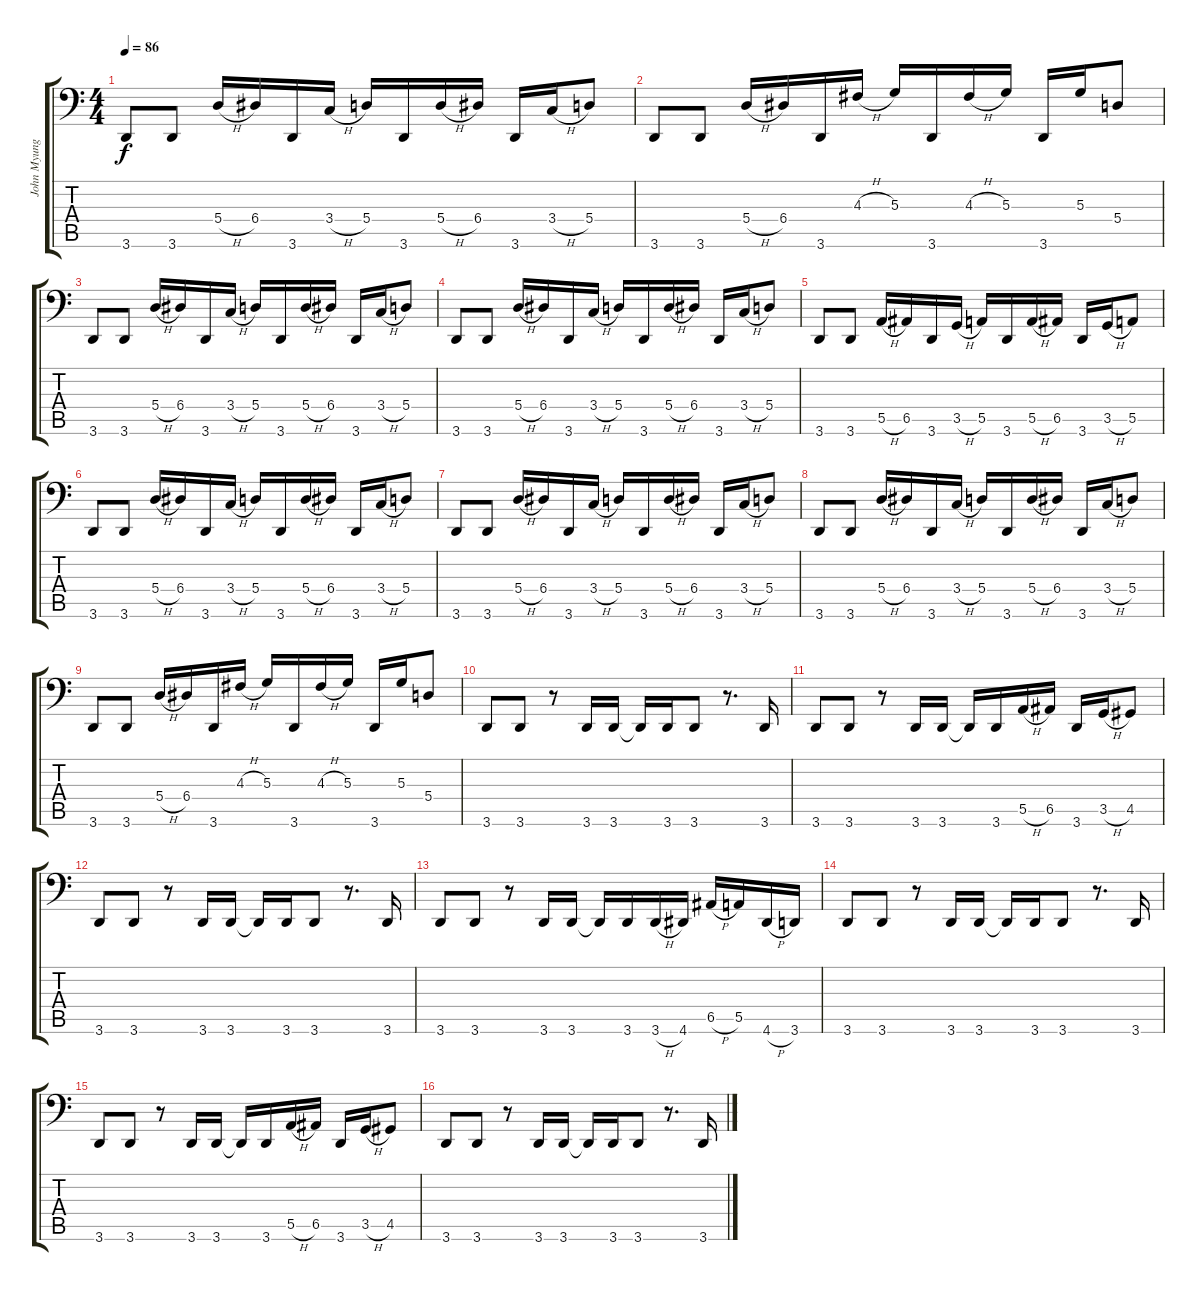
\track ("John Myung - 6 Strings Bass" "John Myung") {instrument electricbassfinger}
\staff {score tabs}
\tuning (C3 G2 D2 A1 E1 B0) {hide}
\ts (4 4)
\tempo 86
\clef f4
\ks c
3.6.8{dy f} 3.6.8 5.4{h}.16 6.4.16 3.6.16 3.4{h}.16 5.4.16 3.6.16 5.4{h}.16 6.4.16 3.6.16 3.4{h}.16 5.4.8 |
3.6.8 3.6.8 5.4{h}.16 6.4.16 3.6.16 4.3{h}.16 5.3.16 3.6.16 4.3{h}.16 5.3.16 3.6.16 5.3.16 5.4.8 |
3.6.8 3.6.8 5.4{h}.16 6.4.16 3.6.16 3.4{h}.16 5.4.16 3.6.16 5.4{h}.16 6.4.16 3.6.16 3.4{h}.16 5.4.8 |
3.6.8 3.6.8 5.4{h}.16 6.4.16 3.6.16 3.4{h}.16 5.4.16 3.6.16 5.4{h}.16 6.4.16 3.6.16 3.4{h}.16 5.4.8 |
3.6.8 3.6.8 5.5{h}.16 6.5.16 3.6.16 3.5{h}.16 5.5.16 3.6.16 5.5{h}.16 6.5.16 3.6.16 3.5{h}.16 5.5.8 |
3.6.8 3.6.8 5.4{h}.16 6.4.16 3.6.16 3.4{h}.16 5.4.16 3.6.16 5.4{h}.16 6.4.16 3.6.16 3.4{h}.16 5.4.8 |
3.6.8 3.6.8 5.4{h}.16 6.4.16 3.6.16 3.4{h}.16 5.4.16 3.6.16 5.4{h}.16 6.4.16 3.6.16 3.4{h}.16 5.4.8 |
3.6.8 3.6.8 5.4{h}.16 6.4.16 3.6.16 3.4{h}.16 5.4.16 3.6.16 5.4{h}.16 6.4.16 3.6.16 3.4{h}.16 5.4.8 |
3.6.8 3.6.8 5.4{h}.16 6.4.16 3.6.16 4.3{h}.16 5.3.16 3.6.16 4.3{h}.16 5.3.16 3.6.16 5.3.16 5.4.8 |
3.6.8 3.6.8 r.8 3.6.16 3.6.16 3.6{t}.16 3.6.16 3.6.8 r.8{d} 3.6.16 |
3.6.8 3.6.8 r.8 3.6.16 3.6.16 3.6{t}.16 3.6.16 5.5{h}.16 6.5.16 3.6.16 3.5{h}.16 4.5.8 |
3.6.8 3.6.8 r.8 3.6.16 3.6.16 3.6{t}.16 3.6.16 3.6.8 r.8{d} 3.6.16 |
3.6.8 3.6.8 r.8 3.6.16 3.6.16 3.6{t}.16 3.6.16 3.6{h}.16 4.6.16 6.5{h}.16 5.5.16 4.6{h}.16 3.6.16 |
3.6.8 3.6.8 r.8 3.6.16 3.6.16 3.6{t}.16 3.6.16 3.6.8 r.8{d} 3.6.16 |
3.6.8 3.6.8 r.8 3.6.16 3.6.16 3.6{t}.16 3.6.16 5.5{h}.16 6.5.16 3.6.16 3.5{h}.16 4.5.8 |
3.6.8 3.6.8 r.8 3.6.16 3.6.16 3.6{t}.16 3.6.16 3.6.8 r.8{d} 3.6.16
